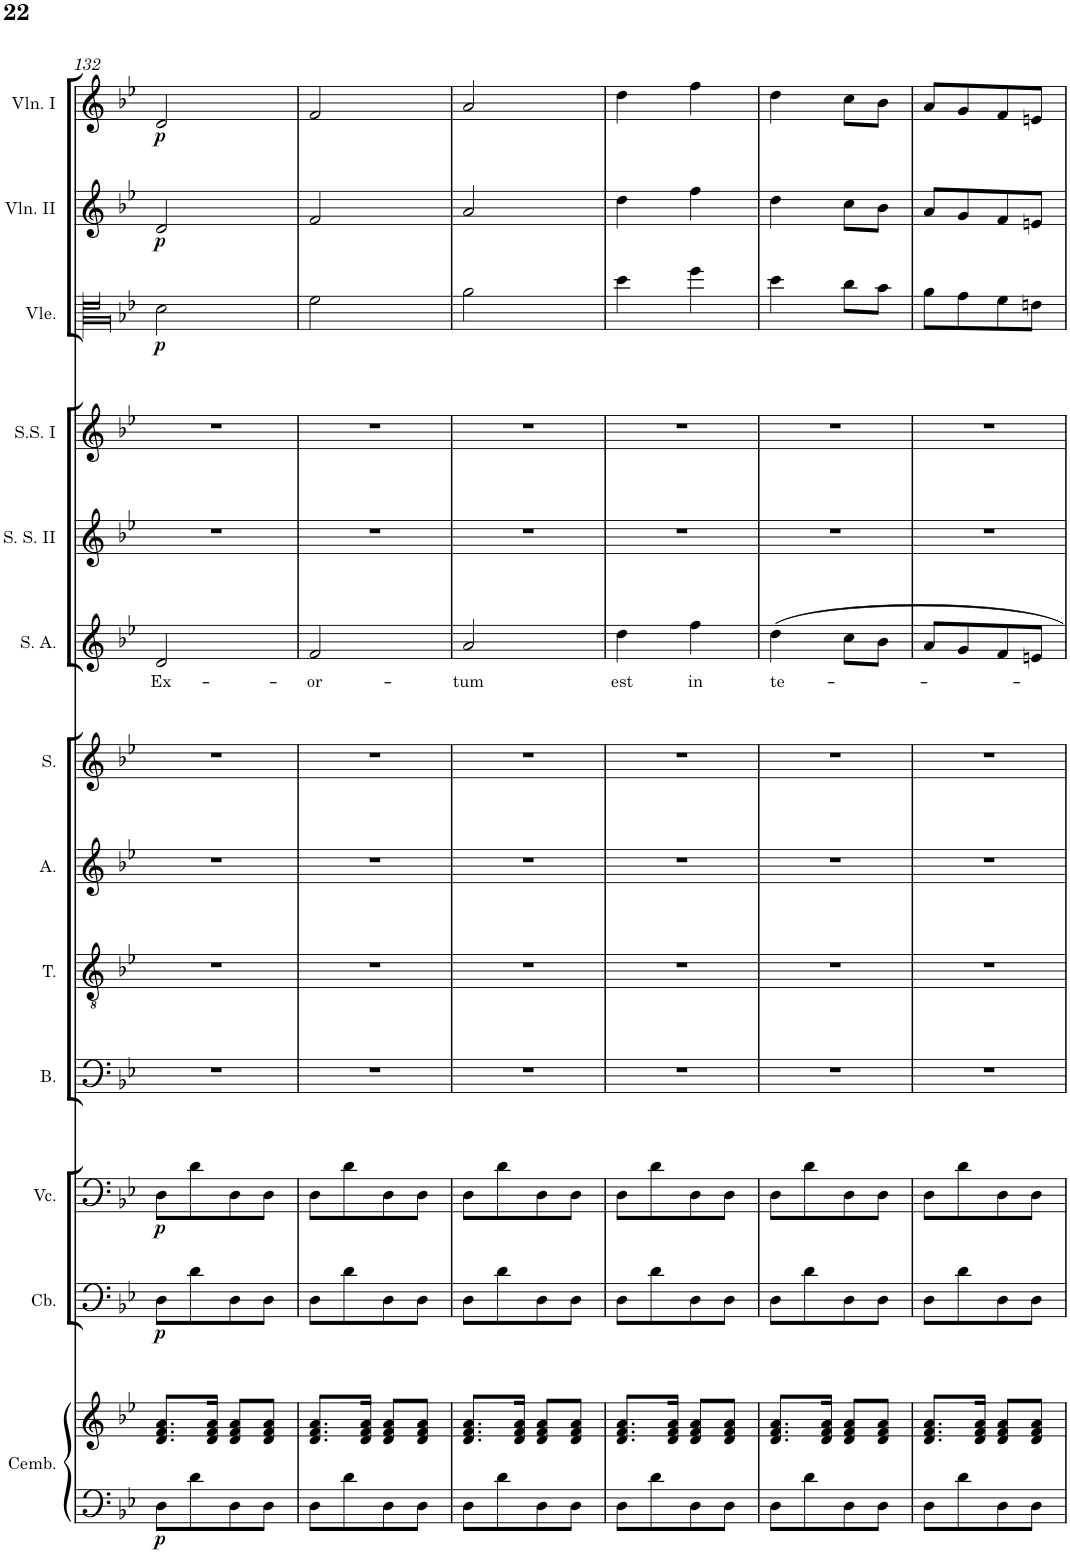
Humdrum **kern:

**kern	**kern	**dynam	**kern	**dynam	**kern	**dynam	**kern	**kern	**kern	**kern	**kern	**text	**kern	**kern	**kern	**dynam	**kern	**dynam	**kern	**dynam
*part13	*part13	*part13	*part12	*part12	*part11	*part11	*part10	*part9	*part8	*part7	*part6	*part6	*part5	*part4	*part3	*part3	*part2	*part2	*part1	*part1
*staff14	*staff13	*staff13/14	*staff12	*staff12	*staff11	*staff11	*staff10	*staff9	*staff8	*staff7	*staff6	*staff6	*staff5	*staff4	*staff3	*staff3	*staff2	*staff2	*staff1	*staff1
*I"Cembalo	*	*	*I"Contrabassi	*	*I"Violoncelli	*	*I"Bassi	*I"Tenori	*I"Alti	*I"Soprani	*I"Alti Soli	*	*I"Soprani Soli II	*I"Soprani Soli I	*I"Viole	*	*I"Violini II	*	*I"Violini I	*
*I'Cemb.	*	*	*I'Cb.	*	*I'Vc.	*	*I'B.	*I'T.	*I'A.	*I'S.	*	*	*I'S. S. II	*I'S.S. I	*I'Vle.	*	*I'Vln. II	*	*I'Vln. I	*
!!LO:PB:g=z
*clefF4	*clefG2	*	*clefF4	*	*clefF4	*	*clefF4	*clefGv2	*clefG2	*clefG2	*clefG2	*	*clefG2	*clefG2	*clefC3	*	*clefG2	*	*clefG2	*
*	*	*	*Trd7c12	*	*	*	*	*	*	*	*	*	*	*	*	*	*	*	*	*
*k[b-e-]	*k[b-e-]	*	*k[b-e-]	*	*k[b-e-]	*	*k[b-e-]	*k[b-e-]	*k[b-e-]	*k[b-e-]	*k[b-e-]	*	*k[b-e-]	*k[b-e-]	*k[b-e-]	*	*k[b-e-]	*	*k[b-e-]	*
*M2/4	*M2/4	*	*M2/4	*	*M2/4	*	*M2/4	*M2/4	*M2/4	*M2/4	*M2/4	*	*M2/4	*M2/4	*M2/4	*	*M2/4	*	*M2/4	*
=132	=132	=132	=132	=132	=132	=132	=132	=132	=132	=132	=132	=132	=132	=132	=132	=132	=132	=132	=132	=132
!	!	!LO:DY:b=2	!	!LO:DY:b	!	!LO:DY:b	!	!	!	!	!	!LO:LY:b	!	!	!	!LO:DY:b	!	!LO:DY:b	!	!LO:DY:b
8D\L	8.d/ 8.f/ 8.a/L	p	8D\L	p	8D\L	p	2r	2r	2r	2r	2d/	Ex-	2r	2r	2d\	p	2d/	p	2d/	p
8d\	.	.	8d\	.	8d\	.	.	.	.	.	.	.	.	.	.	.	.	.	.	.
.	16d/ 16f/ 16a/Jk	.	.	.	.	.	.	.	.	.	.	.	.	.	.	.	.	.	.	.
8D\	8d/ 8f/ 8a/L	.	8D\	.	8D\	.	.	.	.	.	.	.	.	.	.	.	.	.	.	.
8D\J	8d/ 8f/ 8a/J	.	8D\J	.	8D\J	.	.	.	.	.	.	.	.	.	.	.	.	.	.	.
=133	=133	=133	=133	=133	=133	=133	=133	=133	=133	=133	=133	=133	=133	=133	=133	=133	=133	=133	=133	=133
!	!	!	!	!	!	!	!	!	!	!	!	!LO:LY:b	!	!	!	!	!	!	!	!
8D\L	8.d/ 8.f/ 8.a/L	.	8D\L	.	8D\L	.	2r	2r	2r	2r	2f/	-or-	2r	2r	2f\	.	2f/	.	2f/	.
8d\	.	.	8d\	.	8d\	.	.	.	.	.	.	.	.	.	.	.	.	.	.	.
.	16d/ 16f/ 16a/Jk	.	.	.	.	.	.	.	.	.	.	.	.	.	.	.	.	.	.	.
8D\	8d/ 8f/ 8a/L	.	8D\	.	8D\	.	.	.	.	.	.	.	.	.	.	.	.	.	.	.
8D\J	8d/ 8f/ 8a/J	.	8D\J	.	8D\J	.	.	.	.	.	.	.	.	.	.	.	.	.	.	.
=134	=134	=134	=134	=134	=134	=134	=134	=134	=134	=134	=134	=134	=134	=134	=134	=134	=134	=134	=134	=134
!	!	!	!	!	!	!	!	!	!	!	!	!LO:LY:b	!	!	!	!	!	!	!	!
8D\L	8.d/ 8.f/ 8.a/L	.	8D\L	.	8D\L	.	2r	2r	2r	2r	2a/	-tum	2r	2r	2a\	.	2a/	.	2a/	.
8d\	.	.	8d\	.	8d\	.	.	.	.	.	.	.	.	.	.	.	.	.	.	.
.	16d/ 16f/ 16a/Jk	.	.	.	.	.	.	.	.	.	.	.	.	.	.	.	.	.	.	.
8D\	8d/ 8f/ 8a/L	.	8D\	.	8D\	.	.	.	.	.	.	.	.	.	.	.	.	.	.	.
8D\J	8d/ 8f/ 8a/J	.	8D\J	.	8D\J	.	.	.	.	.	.	.	.	.	.	.	.	.	.	.
=135	=135	=135	=135	=135	=135	=135	=135	=135	=135	=135	=135	=135	=135	=135	=135	=135	=135	=135	=135	=135
!	!	!	!	!	!	!	!	!	!	!	!	!LO:LY:b	!	!	!	!	!	!	!	!
8D\L	8.d/ 8.f/ 8.a/L	.	8D\L	.	8D\L	.	2r	2r	2r	2r	4dd\	est	2r	2r	4dd\	.	4dd\	.	4dd\	.
8d\	.	.	8d\	.	8d\	.	.	.	.	.	.	.	.	.	.	.	.	.	.	.
.	16d/ 16f/ 16a/Jk	.	.	.	.	.	.	.	.	.	.	.	.	.	.	.	.	.	.	.
!	!	!	!	!	!	!	!	!	!	!	!	!LO:LY:b	!	!	!	!	!	!	!	!
8D\	8d/ 8f/ 8a/L	.	8D\	.	8D\	.	.	.	.	.	4ff\	in	.	.	4ff\	.	4ff\	.	4ff\	.
8D\J	8d/ 8f/ 8a/J	.	8D\J	.	8D\J	.	.	.	.	.	.	.	.	.	.	.	.	.	.	.
=136	=136	=136	=136	=136	=136	=136	=136	=136	=136	=136	=136	=136	=136	=136	=136	=136	=136	=136	=136	=136
!	!	!	!	!	!	!	!	!	!	!	!	!LO:LY:b	!	!	!	!	!	!	!	!
8D\L	8.d/ 8.f/ 8.a/L	.	8D\L	.	8D\L	.	2r	2r	2r	2r	4dd\	te-	2r	2r	4dd\	.	4dd\	.	4dd\	.
8d\	.	.	8d\	.	8d\	.	.	.	.	.	.	.	.	.	.	.	.	.	.	.
.	16d/ 16f/ 16a/Jk	.	.	.	.	.	.	.	.	.	.	.	.	.	.	.	.	.	.	.
8D\	8d/ 8f/ 8a/L	.	8D\	.	8D\	.	.	.	.	.	8cc\L	.	.	.	8cc\L	.	8cc\L	.	8cc\L	.
8D\J	8d/ 8f/ 8a/J	.	8D\J	.	8D\J	.	.	.	.	.	8b-\J	.	.	.	8b-\J	.	8b-\J	.	8b-\J	.
=137	=137	=137	=137	=137	=137	=137	=137	=137	=137	=137	=137	=137	=137	=137	=137	=137	=137	=137	=137	=137
8D\L	8.d/ 8.f/ 8.a/L	.	8D\L	.	8D\L	.	2r	2r	2r	2r	8a/L	.	2r	2r	8a\L	.	8a/L	.	8a/L	.
8d\	.	.	8d\	.	8d\	.	.	.	.	.	8g/	.	.	.	8g\	.	8g/	.	8g/	.
.	16d/ 16f/ 16a/Jk	.	.	.	.	.	.	.	.	.	.	.	.	.	.	.	.	.	.	.
8D\	8d/ 8f/ 8a/L	.	8D\	.	8D\	.	.	.	.	.	8f/	.	.	.	8f\	.	8f/	.	8f/	.
8D\J	8d/ 8f/ 8a/J	.	8D\J	.	8D\J	.	.	.	.	.	8en/J	.	.	.	8en\J	.	8en/J	.	8en/J	.
=	=	=	=	=	=	=	=	=	=	=	=	=	=	=	=	=	=	=	=	=
*-	*-	*-	*-	*-	*-	*-	*-	*-	*-	*-	*-	*-	*-	*-	*-	*-	*-	*-	*-	*-
